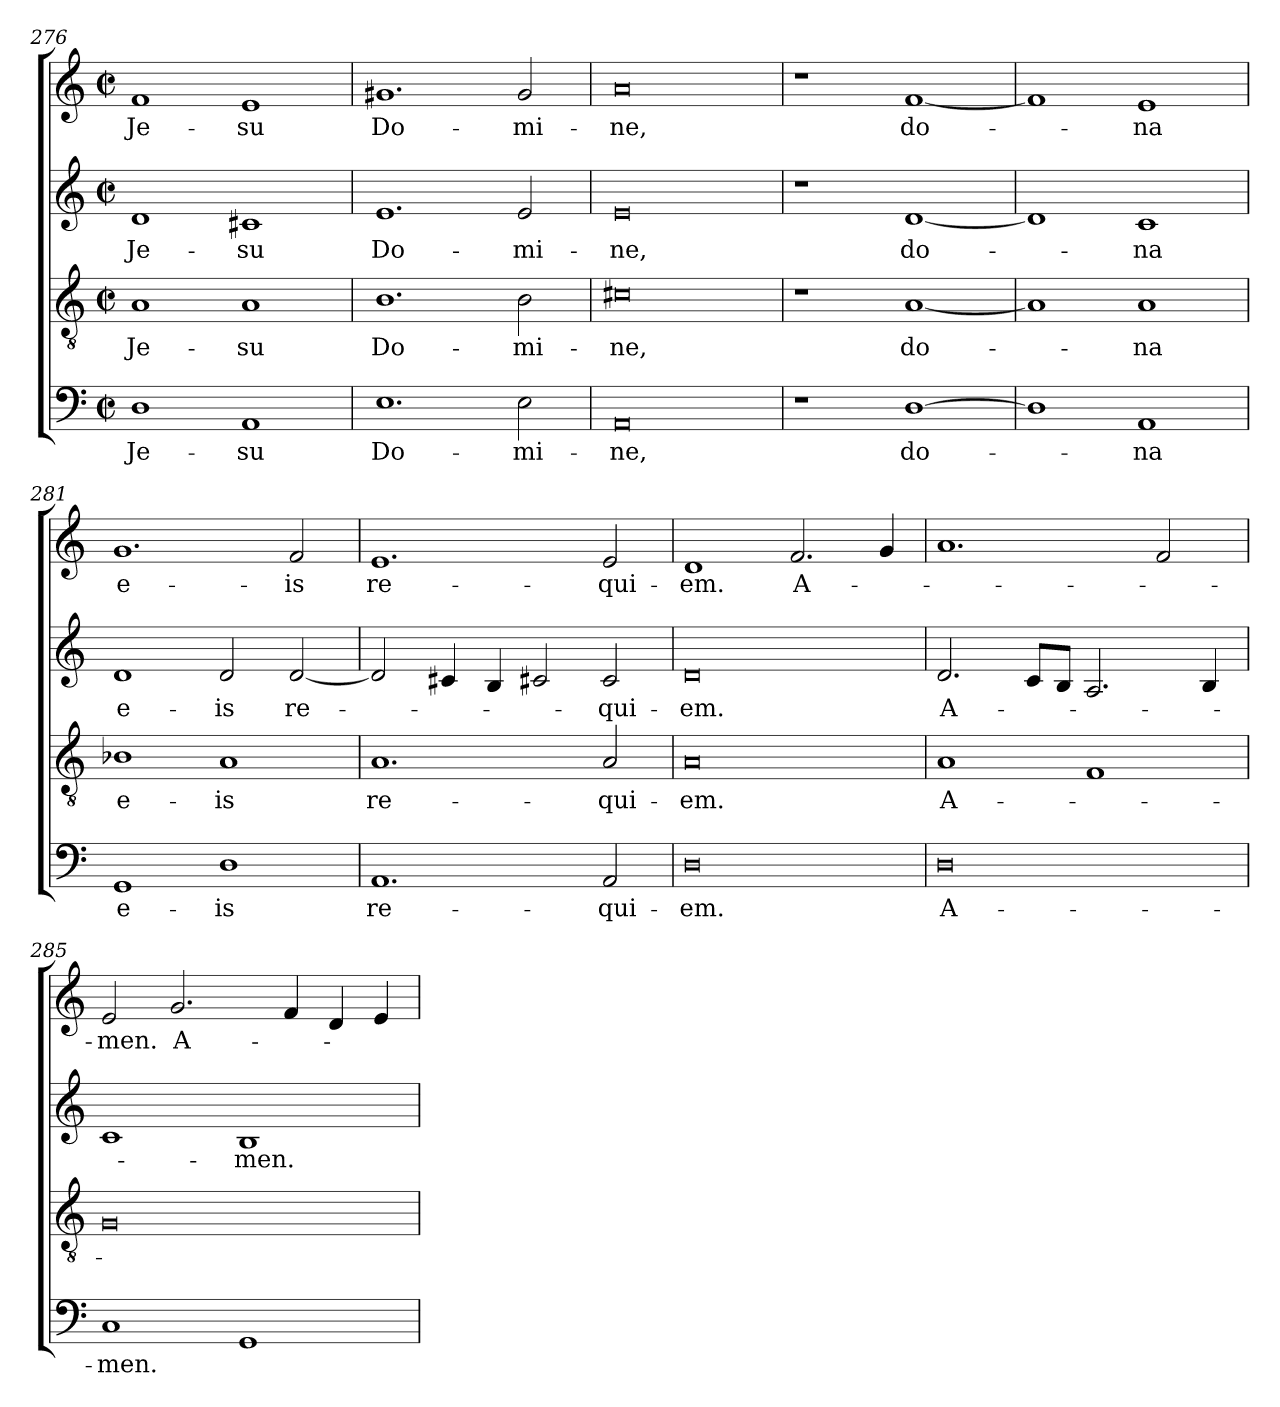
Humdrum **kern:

**kern	**text	**kern	**text	**kern	**text	**kern	**text
*part4	*part4	*part3	*part3	*part2	*part2	*part1	*part1
*staff4	*staff4	*staff3	*staff3	*staff2	*staff2	*staff1	*staff1
*clefF4	*	*clefGv2	*	*clefG2	*	*clefG2	*
*k[]	*	*k[]	*	*k[]	*	*k[]	*
*C:	*	*C:	*	*C:	*	*C:	*
*M2/2	*	*M2/2	*	*M2/2	*	*M2/2	*
*met(c|)	*	*met(c|)	*	*met(c|)	*	*met(c|)	*
=276	=276	=276	=276	=276	=276	=276	=276
!	!LO:LY:b	!	!LO:LY:b	!	!LO:LY:b	!	!LO:LY:b
1D	Je-	1A	Je-	1d	Je-	1f	Je-
!	!LO:LY:b	!	!LO:LY:b	!	!LO:LY:b	!	!LO:LY:b
1AA	-su	1A	-su	1c#X	-su	1e	-su
=277	=277	=277	=277	=277	=277	=277	=277
!	!LO:LY:b	!	!LO:LY:b	!	!LO:LY:b	!	!LO:LY:b
1.E	Do-	1.B	Do-	1.e	Do-	1.g#X	Do-
!	!LO:LY:b	!	!LO:LY:b	!	!LO:LY:b	!	!LO:LY:b
2E\	-mi-	2B\	-mi-	2e/	-mi-	2g#/	-mi-
=278	=278	=278	=278	=278	=278	=278	=278
!	!LO:LY:b	!	!LO:LY:b	!	!LO:LY:b	!	!LO:LY:b
0AA	-ne,	0c#X	-ne,	0e	-ne,	0a	-ne,
=279	=279	=279	=279	=279	=279	=279	=279
1r	.	1r	.	1r	.	1r	.
!	!LO:LY:b	!	!LO:LY:b	!	!LO:LY:b	!	!LO:LY:b
[1D	do-	[1A	do-	[1d	do-	[1f	do-
=280	=280	=280	=280	=280	=280	=280	=280
1D]	.	1A]	.	1d]	.	1f]	.
!	!LO:LY:b	!	!LO:LY:b	!	!LO:LY:b	!	!LO:LY:b
1AA	-na	1A	-na	1c	-na	1e	-na
=281	=281	=281	=281	=281	=281	=281	=281
!	!LO:LY:b	!	!LO:LY:b	!	!LO:LY:b	!	!LO:LY:b
1GG	e-	1B-X	e-	1d	e-	1.g	e-
!	!LO:LY:b	!	!LO:LY:b	!	!LO:LY:b	!	!
1D	-is	1A	-is	2d/	-is	.	.
!	!	!	!	!	!LO:LY:b	!	!LO:LY:b
.	.	.	.	[2d/	re-	2f/	-is
!!LO:LB:g=z
=282	=282	=282	=282	=282	=282	=282	=282
!	!LO:LY:b	!	!LO:LY:b	!	!	!	!LO:LY:b
1.AA	re-	1.A	re-	2d/]	.	1.e	re-
.	.	.	.	4c#X/	.	.	.
.	.	.	.	4B/	.	.	.
.	.	.	.	2c#X/	.	.	.
!	!LO:LY:b	!	!LO:LY:b	!	!LO:LY:b	!	!LO:LY:b
2AA/	-qui-	2A/	-qui-	2c#/	-qui-	2e/	-qui-
=283	=283	=283	=283	=283	=283	=283	=283
!	!LO:LY:b	!	!LO:LY:b	!	!LO:LY:b	!	!LO:LY:b
0D	-em.	0A	-em.	0d	-em.	1d	-em.
!	!	!	!	!	!	!	!LO:LY:b
.	.	.	.	.	.	2.f/	A-
.	.	.	.	.	.	4g/	.
=284	=284	=284	=284	=284	=284	=284	=284
!	!LO:LY:b	!	!LO:LY:b	!	!LO:LY:b	!	!
0D	A-	1A	A-	2.d/	A-	1.a	.
.	.	.	.	8c/L	.	.	.
.	.	.	.	8B/J	.	.	.
.	.	1F	.	2.A/	.	.	.
.	.	.	.	.	.	2f/	.
.	.	.	.	4B/	.	.	.
=285	=285	=285	=285	=285	=285	=285	=285
!	!LO:LY:b	!	!	!	!	!	!LO:LY:b
1C	-men.	0G	.	1c	.	2e/	-men.
!	!	!	!	!	!	!	!LO:LY:b
.	.	.	.	.	.	2.g/	A-
!	!	!	!	!	!LO:LY:b	!	!
1GG	.	.	.	1B	-men.	.	.
.	.	.	.	.	.	4f/	.
.	.	.	.	.	.	4d/	.
.	.	.	.	.	.	4e/	.
=	=	=	=	=	=	=	=
*-	*-	*-	*-	*-	*-	*-	*-
